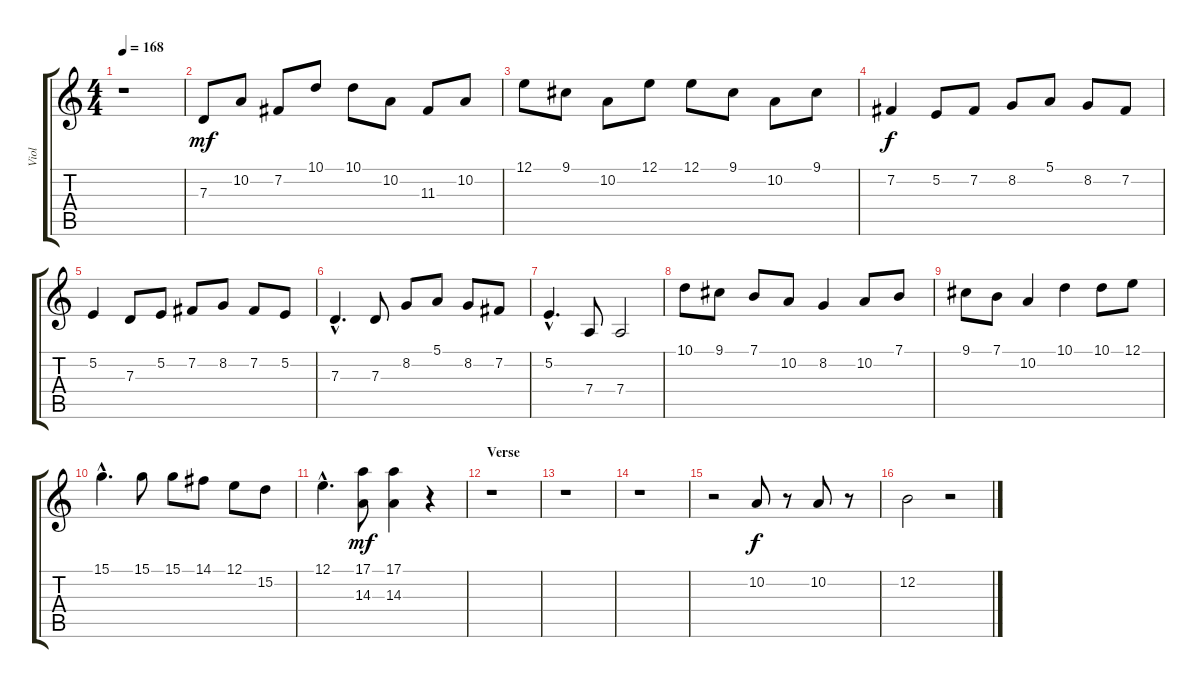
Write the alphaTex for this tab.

\track ("Viol" "Viol") {instrument violin}
\staff {score tabs}
\tuning (E4 B3 G3 D3 A2 E2) {hide}
\ts (4 4)
\tempo 168
\clef g2
\ks c
r.1{dy mf} |
7.3.8 10.2.8 7.2.8 10.1.8 10.1.8 10.2.8 11.3.8 10.2.8 |
12.1.8 9.1.8 10.2.8 12.1.8 12.1.8 9.1.8 10.2.8 9.1.8 |
\section ("" "")
7.2.4{dy f} 5.2.8 7.2.8 8.2.8 5.1.8 8.2.8 7.2.8 |
5.2.4 7.3.8 5.2.8 7.2.8 8.2.8 7.2.8 5.2.8 |
7.3{hac}.4{d} 7.3.8 8.2.8 5.1.8 8.2.8 7.2.8 |
5.2{hac}.4{d} 7.4.8 7.4.2 |
10.1.8 9.1.8 7.1.8 10.2.8 8.2.4 10.2.8 7.1.8 |
9.1.8 7.1.8 10.2.4 10.1.4 10.1.8 12.1.8 |
15.1{hac}.4{d} 15.1.8 15.1.8 14.1.8 12.1.8 15.2.8 |
12.1{hac}.4{d} (17.1 14.3).8{dy mf} (17.1 14.3).4 r.4 |
\section ("" "Verse")
r.1 |
r.1 |
r.1 |
r.2 10.2.8{dy f} r.8 10.2.8 r.8 |
12.2.2 r.2
